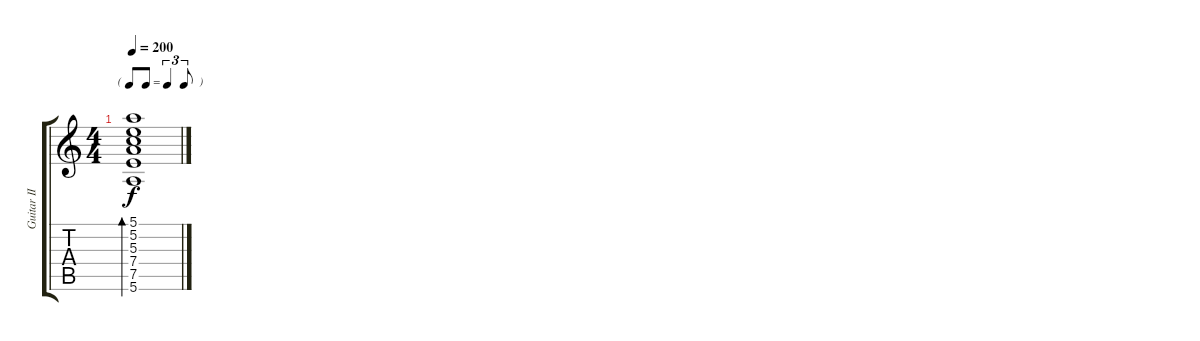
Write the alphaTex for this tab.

\track ("Guitar II" "Guitar II") {instrument acousticguitarsteel}
\staff {score tabs}
\tuning (E4 B3 G3 D3 A2 E2) {hide}
\ts (4 4)
\tf triplet8th
\tempo 200
\clef g2
\ks c
(5.1 5.2 5.3 7.4 7.5 5.6).1{bd 480 dy f}
